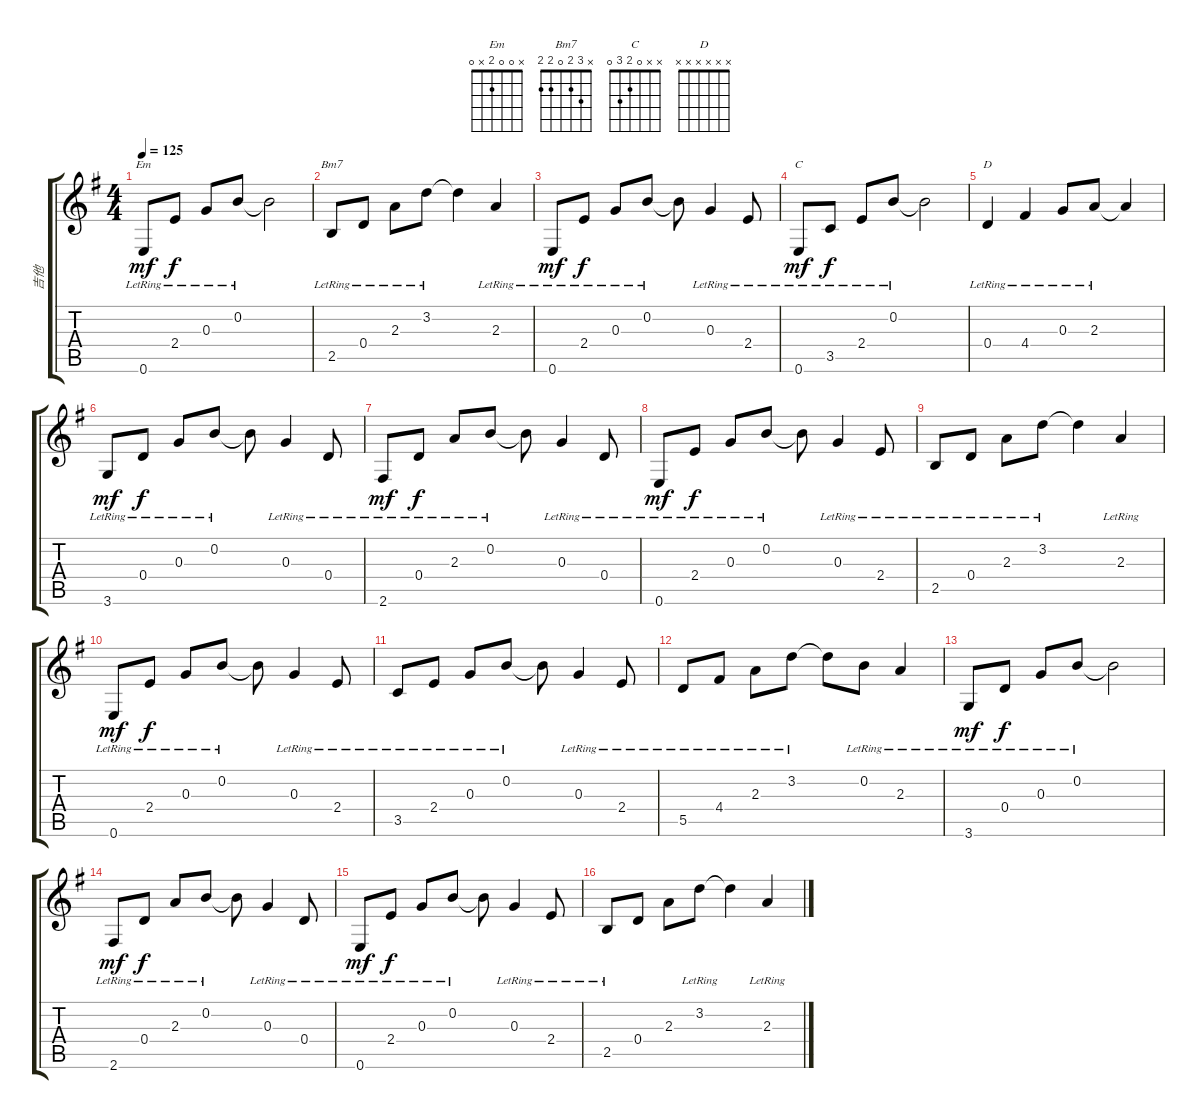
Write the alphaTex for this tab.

\track ("吉他" "吉他") {instrument acousticguitarsteel}
\staff {score tabs}
\tuning (E4 B3 G3 D3 A2 E2) {hide}
\chord ("Em" x 0 0 2 x 0)
\chord ("Bm7" x 3 2 0 2 2)
\chord ("C" x x 0 2 3 0)
\chord ("D" x x x x x x)
\ts (4 4)
\tempo 125
\clef g2
\ks g
0.6{lr}.8{ch "Em" dy mf} 2.4{lr}.8{dy f} 0.3{lr}.8 0.2{lr}.8 0.2{t}.2 |
2.5{lr}.8{ch "Bm7"} 0.4{lr}.8 2.3{lr}.8 3.2{lr}.8 3.2{t}.4 2.3{lr}.4 |
0.6{lr}.8{dy mf} 2.4{lr}.8{dy f} 0.3{lr}.8 0.2{lr}.8 0.2{t}.8 0.3{lr}.4 2.4{lr}.8 |
0.6{lr}.8{ch "C" dy mf} 3.5{lr}.8{dy f} 2.4{lr}.8 0.2{lr}.8 0.2{t}.2 |
0.4{lr}.4{ch "D"} 4.4{lr}.4 0.3{lr}.8 2.3{lr}.8 2.3{t}.4 |
3.6{lr}.8{dy mf} 0.4{lr}.8{dy f} 0.3{lr}.8 0.2{lr}.8 0.2{t}.8 0.3{lr}.4 0.4{lr}.8 |
2.6{lr}.8{dy mf} 0.4{lr}.8{dy f} 2.3{lr}.8 0.2{lr}.8 0.2{t}.8 0.3{lr}.4 0.4{lr}.8 |
0.6{lr}.8{dy mf} 2.4{lr}.8{dy f} 0.3{lr}.8 0.2{lr}.8 0.2{t}.8 0.3{lr}.4 2.4{lr}.8 |
2.5{lr}.8 0.4{lr}.8 2.3{lr}.8 3.2{lr}.8 3.2{t}.4 2.3{lr}.4 |
0.6{lr}.8{dy mf} 2.4{lr}.8{dy f} 0.3{lr}.8 0.2{lr}.8 0.2{t}.8 0.3{lr}.4 2.4{lr}.8 |
3.5{lr}.8 2.4{lr}.8 0.3{lr}.8 0.2{lr}.8 0.2{t}.8 0.3{lr}.4 2.4{lr}.8 |
5.5{lr}.8 4.4{lr}.8 2.3{lr}.8 3.2{lr}.8 3.2{t}.8 0.2{lr}.8 2.3{lr}.4 |
3.6{lr}.8{dy mf} 0.4{lr}.8{dy f} 0.3{lr}.8 0.2{lr}.8 0.2{t}.2 |
2.6{lr}.8{dy mf} 0.4{lr}.8{dy f} 2.3{lr}.8 0.2{lr}.8 0.2{t}.8 0.3{lr}.4 0.4{lr}.8 |
0.6{lr}.8{dy mf} 2.4{lr}.8{dy f} 0.3{lr}.8 0.2{lr}.8 0.2{t}.8 0.3{lr}.4 2.4{lr}.8 |
2.5{lr}.8 0.4.8 2.3.8 3.2{lr}.8 3.2{t}.4 2.3{lr}.4
